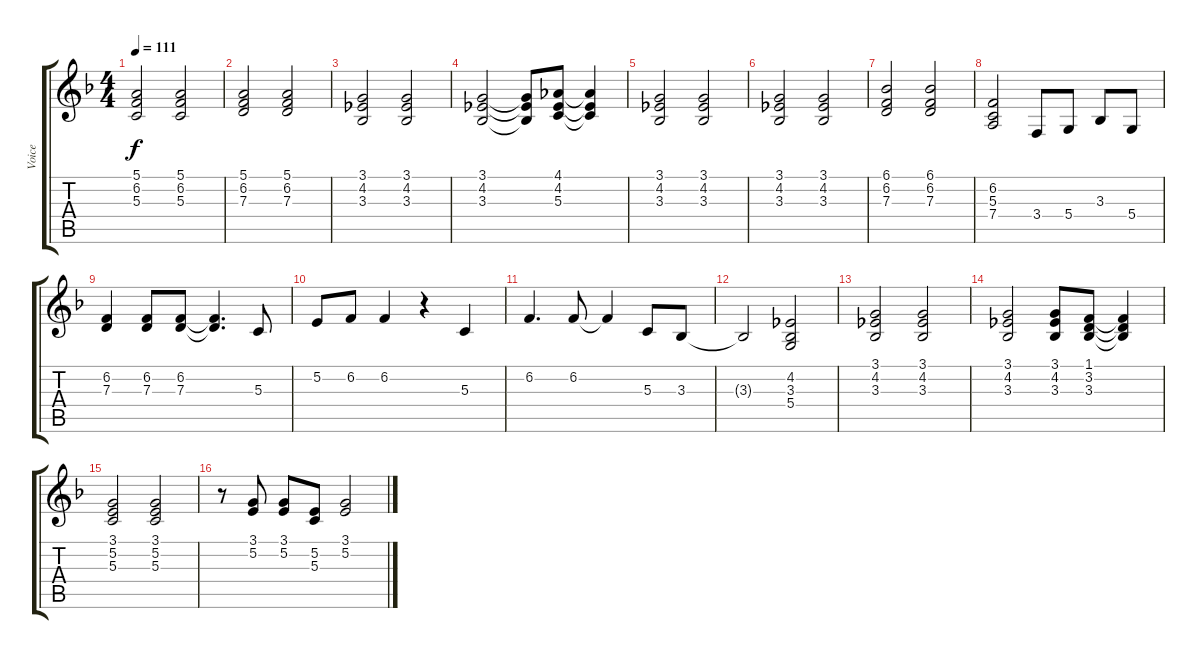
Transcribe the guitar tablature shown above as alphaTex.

\track ("Voice" "Voice") {instrument tenorsax}
\staff {score tabs}
\tuning (E4 B3 G3 D3 A2 E2) {hide}
\ts (4 4)
\tempo 111
\clef g2
\ks f
(5.1 6.2 5.3).2{dy f} (5.1 6.2 5.3).2 |
(5.1 6.2 7.3).2 (5.1 6.2 7.3).2 |
(3.1 4.2 3.3).2 (3.1 4.2 3.3).2 |
(3.1 4.2 3.3).2 (3.1{t} 4.2{t} 3.3{t}).8 (4.1 4.2 5.3).8 (4.1{t} 4.2{t} 5.3{t}).4 |
(3.1 4.2 3.3).2 (3.1 4.2 3.3).2 |
(3.1 4.2 3.3).2 (3.1 4.2 3.3).2 |
(6.1 6.2 7.3).2 (6.1 6.2 7.3).2 |
(6.2 5.3 7.4).2 3.4.8 5.4.8 3.3.8 5.4.8 |
(6.2 7.3).4 (6.2 7.3).8 (6.2 7.3).8 (6.2{t} 7.3{t}).4{d} 5.3.8 |
5.2.8 6.2.8 6.2.4 r.4 5.3.4 |
6.2.4{d} 6.2.8 6.2{t}.4 5.3.8 3.3.8 |
3.3{t}.2 (4.2 3.3 5.4).2 |
(3.1 4.2 3.3).2 (3.1 4.2 3.3).2 |
(3.1 4.2 3.3).2 (3.1 4.2 3.3).8 (1.1 3.2 3.3).8 (1.1{t} 3.2{t} 3.3{t}).4 |
(3.1 5.2 5.3).2 (3.1 5.2 5.3).2 |
r.8 (3.1 5.2).8 (3.1 5.2).8 (5.2 5.3).8 (3.1 5.2).2
